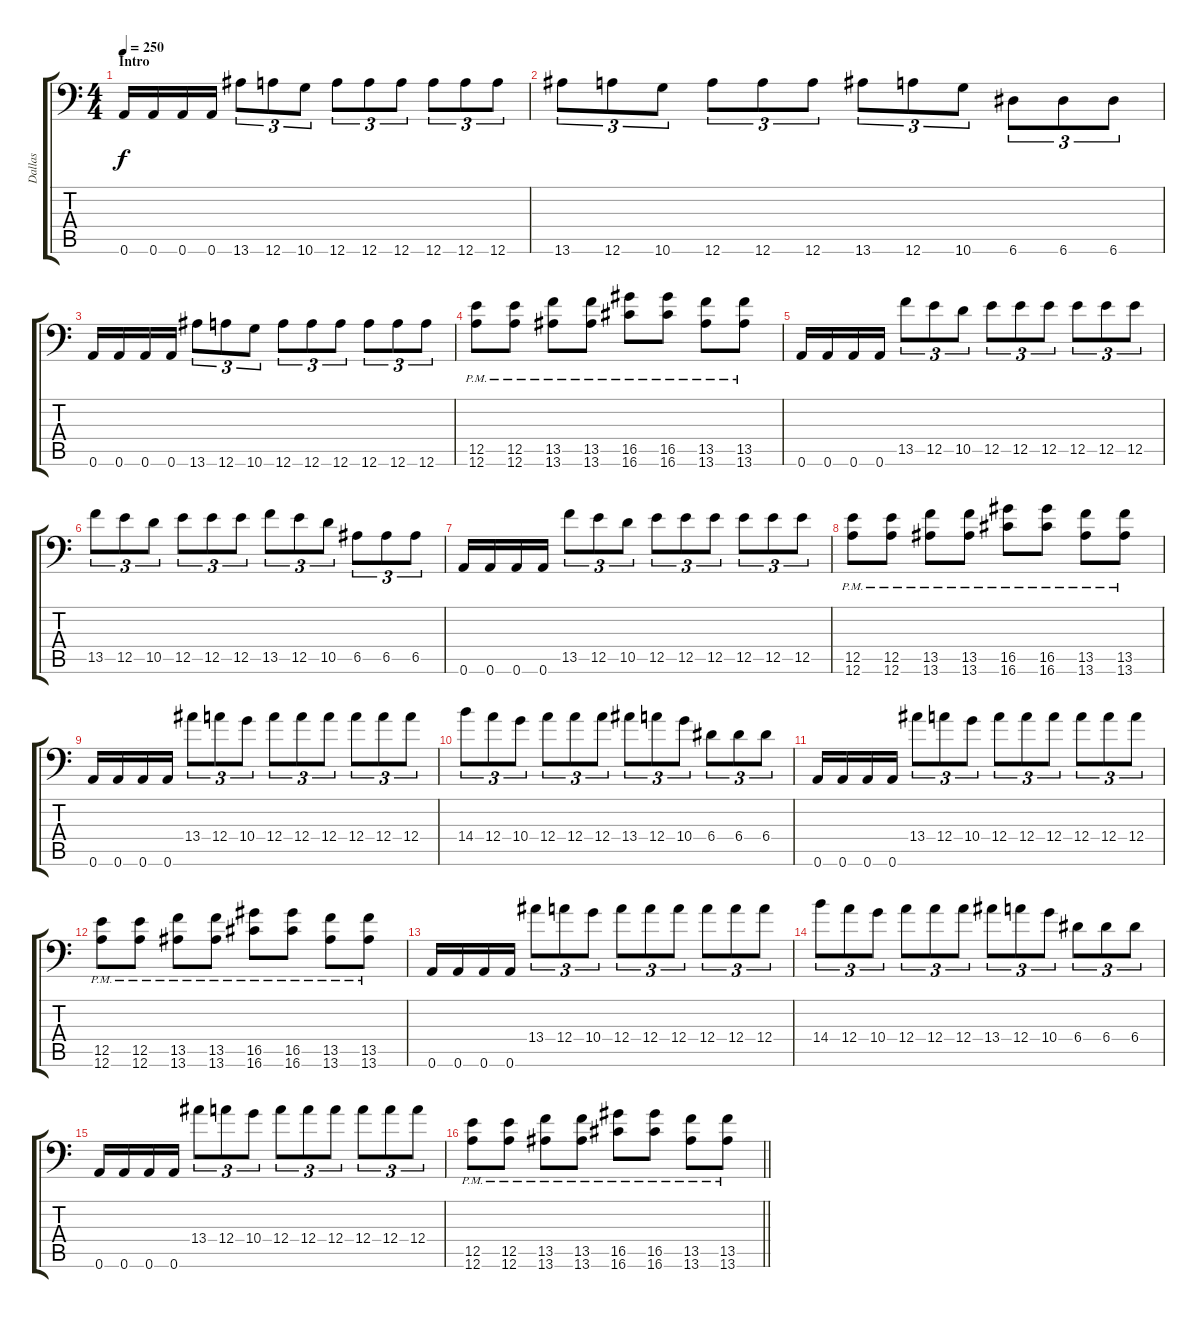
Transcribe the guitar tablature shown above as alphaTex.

\track ("Dallas" "Dallas") {instrument overdrivenguitar}
\staff {score tabs}
\tuning (B3 Gb3 D3 A2 E2 A1) {hide}
\ts (4 4)
\section ("" "Intro")
\tempo 250
\clef f4
\ks c
0.6.16{dy f instrument overdrivenguitar} 0.6.16 0.6.16 0.6.16 13.6.8{tu (3 2)} 12.6.8{tu (3 2)} 10.6.8{tu (3 2)} 12.6.8{tu (3 2)} 12.6.8{tu (3 2)} 12.6.8{tu (3 2)} 12.6.8{tu (3 2)} 12.6.8{tu (3 2)} 12.6.8{tu (3 2)} |
13.6.8{tu (3 2)} 12.6.8{tu (3 2)} 10.6.8{tu (3 2)} 12.6.8{tu (3 2)} 12.6.8{tu (3 2)} 12.6.8{tu (3 2)} 13.6.8{tu (3 2)} 12.6.8{tu (3 2)} 10.6.8{tu (3 2)} 6.6.8{tu (3 2)} 6.6.8{tu (3 2)} 6.6.8{tu (3 2)} |
0.6.16 0.6.16 0.6.16 0.6.16 13.6.8{tu (3 2)} 12.6.8{tu (3 2)} 10.6.8{tu (3 2)} 12.6.8{tu (3 2)} 12.6.8{tu (3 2)} 12.6.8{tu (3 2)} 12.6.8{tu (3 2)} 12.6.8{tu (3 2)} 12.6.8{tu (3 2)} |
(12.5{pm} 12.6{pm}).8 (12.5{pm} 12.6{pm}).8 (13.5{pm} 13.6{pm}).8 (13.5{pm} 13.6{pm}).8 (16.5{pm} 16.6{pm}).8 (16.5{pm} 16.6{pm}).8 (13.5{pm} 13.6{pm}).8 (13.5{pm} 13.6{pm}).8 |
0.6.16 0.6.16 0.6.16 0.6.16 13.5.8{tu (3 2)} 12.5.8{tu (3 2)} 10.5.8{tu (3 2)} 12.5.8{tu (3 2)} 12.5.8{tu (3 2)} 12.5.8{tu (3 2)} 12.5.8{tu (3 2)} 12.5.8{tu (3 2)} 12.5.8{tu (3 2)} |
13.5.8{tu (3 2)} 12.5.8{tu (3 2)} 10.5.8{tu (3 2)} 12.5.8{tu (3 2)} 12.5.8{tu (3 2)} 12.5.8{tu (3 2)} 13.5.8{tu (3 2)} 12.5.8{tu (3 2)} 10.5.8{tu (3 2)} 6.5.8{tu (3 2)} 6.5.8{tu (3 2)} 6.5.8{tu (3 2)} |
0.6.16 0.6.16 0.6.16 0.6.16 13.5.8{tu (3 2)} 12.5.8{tu (3 2)} 10.5.8{tu (3 2)} 12.5.8{tu (3 2)} 12.5.8{tu (3 2)} 12.5.8{tu (3 2)} 12.5.8{tu (3 2)} 12.5.8{tu (3 2)} 12.5.8{tu (3 2)} |
(12.5{pm} 12.6{pm}).8 (12.5{pm} 12.6{pm}).8 (13.5{pm} 13.6{pm}).8 (13.5{pm} 13.6{pm}).8 (16.5{pm} 16.6{pm}).8 (16.5{pm} 16.6{pm}).8 (13.5{pm} 13.6{pm}).8 (13.5{pm} 13.6{pm}).8 |
0.6.16 0.6.16 0.6.16 0.6.16 13.4.8{tu (3 2)} 12.4.8{tu (3 2)} 10.4.8{tu (3 2)} 12.4.8{tu (3 2)} 12.4.8{tu (3 2)} 12.4.8{tu (3 2)} 12.4.8{tu (3 2)} 12.4.8{tu (3 2)} 12.4.8{tu (3 2)} |
14.4.8{tu (3 2)} 12.4.8{tu (3 2)} 10.4.8{tu (3 2)} 12.4.8{tu (3 2)} 12.4.8{tu (3 2)} 12.4.8{tu (3 2)} 13.4.8{tu (3 2)} 12.4.8{tu (3 2)} 10.4.8{tu (3 2)} 6.4.8{tu (3 2)} 6.4.8{tu (3 2)} 6.4.8{tu (3 2)} |
0.6.16 0.6.16 0.6.16 0.6.16 13.4.8{tu (3 2)} 12.4.8{tu (3 2)} 10.4.8{tu (3 2)} 12.4.8{tu (3 2)} 12.4.8{tu (3 2)} 12.4.8{tu (3 2)} 12.4.8{tu (3 2)} 12.4.8{tu (3 2)} 12.4.8{tu (3 2)} |
(12.5{pm} 12.6{pm}).8 (12.5{pm} 12.6{pm}).8 (13.5{pm} 13.6{pm}).8 (13.5{pm} 13.6{pm}).8 (16.5{pm} 16.6{pm}).8 (16.5{pm} 16.6{pm}).8 (13.5{pm} 13.6{pm}).8 (13.5{pm} 13.6{pm}).8 |
0.6.16 0.6.16 0.6.16 0.6.16 13.4.8{tu (3 2)} 12.4.8{tu (3 2)} 10.4.8{tu (3 2)} 12.4.8{tu (3 2)} 12.4.8{tu (3 2)} 12.4.8{tu (3 2)} 12.4.8{tu (3 2)} 12.4.8{tu (3 2)} 12.4.8{tu (3 2)} |
14.4.8{tu (3 2)} 12.4.8{tu (3 2)} 10.4.8{tu (3 2)} 12.4.8{tu (3 2)} 12.4.8{tu (3 2)} 12.4.8{tu (3 2)} 13.4.8{tu (3 2)} 12.4.8{tu (3 2)} 10.4.8{tu (3 2)} 6.4.8{tu (3 2)} 6.4.8{tu (3 2)} 6.4.8{tu (3 2)} |
0.6.16 0.6.16 0.6.16 0.6.16 13.4.8{tu (3 2)} 12.4.8{tu (3 2)} 10.4.8{tu (3 2)} 12.4.8{tu (3 2)} 12.4.8{tu (3 2)} 12.4.8{tu (3 2)} 12.4.8{tu (3 2)} 12.4.8{tu (3 2)} 12.4.8{tu (3 2)} |
\barLineRight lightlight
(12.5{pm} 12.6{pm}).8 (12.5{pm} 12.6{pm}).8 (13.5{pm} 13.6{pm}).8 (13.5{pm} 13.6{pm}).8 (16.5{pm} 16.6{pm}).8 (16.5{pm} 16.6{pm}).8 (13.5{pm} 13.6{pm}).8 (13.5{pm} 13.6{pm}).8
